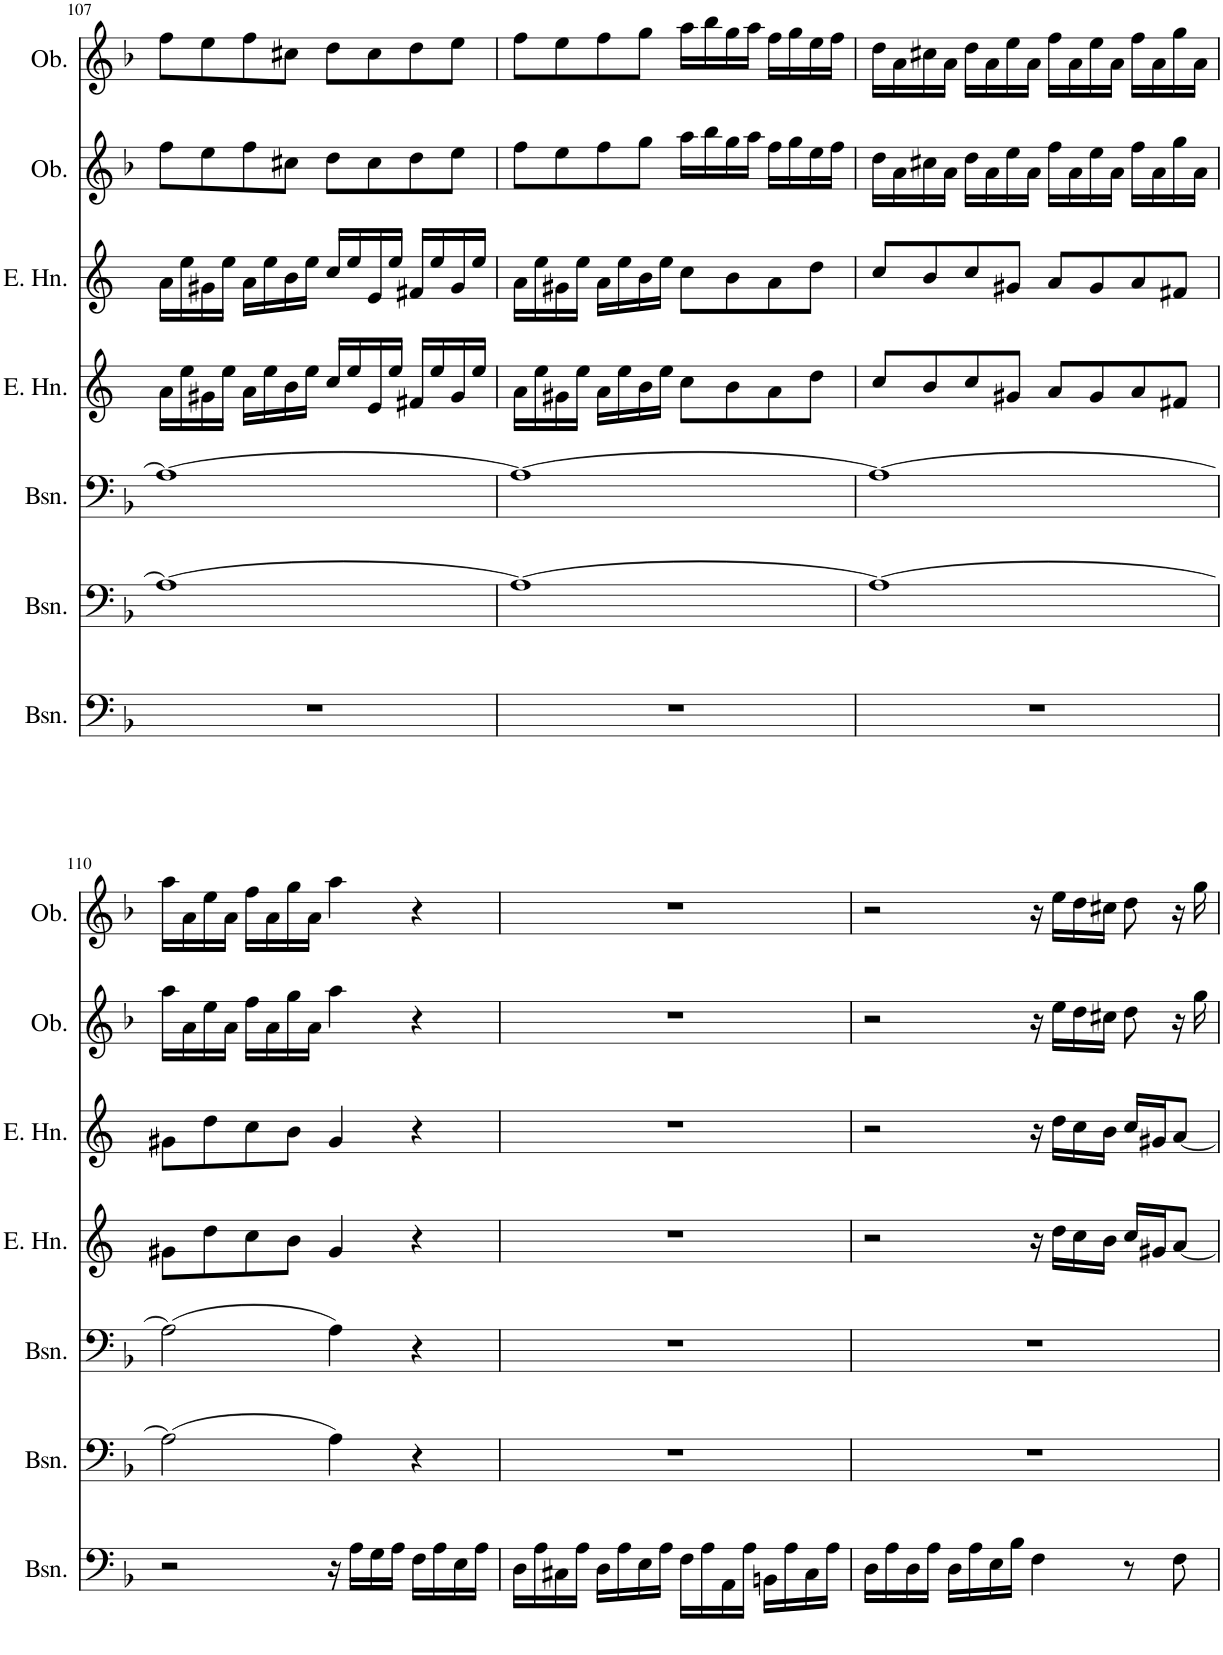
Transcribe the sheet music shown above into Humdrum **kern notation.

**kern	**kern	**kern	**kern	**kern	**kern	**kern
*part7	*part6	*part5	*part4	*part3	*part2	*part1
*staff7	*staff6	*staff5	*staff4	*staff3	*staff2	*staff1
*I"Bassoon	*I"Bassoon	*I"Bassoon	*I"English Horn	*I"English Horn	*I"Oboe	*I"Oboe
*I'Bsn.	*I'Bsn.	*I'Bsn.	*I'E. Hn.	*I'E. Hn.	*I'Ob.	*I'Ob.
!!LO:PB:g=z
*clefF4	*clefF4	*clefF4	*clefG2	*clefG2	*clefG2	*clefG2
*	*	*	*Trd4c7	*Trd4c7	*	*
*k[b-]	*k[b-]	*k[b-]	*k[]	*k[]	*k[b-]	*k[b-]
*M4/4	*M4/4	*M4/4	*M4/4	*M4/4	*M4/4	*M4/4
*met(c)	*met(c)	*met(c)	*met(c)	*met(c)	*met(c)	*met(c)
=107	=107	=107	=107	=107	=107	=107
1r	1A_	1A_	16a\LL	16a\LL	8ff\L	8ff\L
.	.	.	16ee\	16ee\	.	.
.	.	.	16g#X\	16g#X\	8ee\	8ee\
.	.	.	16ee\JJ	16ee\JJ	.	.
.	.	.	16a\LL	16a\LL	8ff\	8ff\
.	.	.	16ee\	16ee\	.	.
.	.	.	16b\	16b\	8cc#X\J	8cc#X\J
.	.	.	16ee\JJ	16ee\JJ	.	.
.	.	.	16cc/LL	16cc/LL	8dd\L	8dd\L
.	.	.	16ee/	16ee/	.	.
.	.	.	16e/	16e/	8cc#\	8cc#\
.	.	.	16ee/JJ	16ee/JJ	.	.
.	.	.	16f#X/LL	16f#X/LL	8dd\	8dd\
.	.	.	16ee/	16ee/	.	.
.	.	.	16g#/	16g#/	8ee\J	8ee\J
.	.	.	16ee/JJ	16ee/JJ	.	.
=108	=108	=108	=108	=108	=108	=108
1r	1A_	1A_	16a\LL	16a\LL	8ff\L	8ff\L
.	.	.	16ee\	16ee\	.	.
.	.	.	16g#X\	16g#X\	8ee\	8ee\
.	.	.	16ee\JJ	16ee\JJ	.	.
.	.	.	16a\LL	16a\LL	8ff\	8ff\
.	.	.	16ee\	16ee\	.	.
.	.	.	16b\	16b\	8gg\J	8gg\J
.	.	.	16ee\JJ	16ee\JJ	.	.
.	.	.	8cc\L	8cc\L	16aa\LL	16aa\LL
.	.	.	.	.	16bb-\	16bb-\
.	.	.	8b\	8b\	16gg\	16gg\
.	.	.	.	.	16aa\JJ	16aa\JJ
.	.	.	8a\	8a\	16ff\LL	16ff\LL
.	.	.	.	.	16gg\	16gg\
.	.	.	8dd\J	8dd\J	16ee\	16ee\
.	.	.	.	.	16ff\JJ	16ff\JJ
=109	=109	=109	=109	=109	=109	=109
1r	1A_	1A_	8cc/L	8cc/L	16dd\LL	16dd\LL
.	.	.	.	.	16a\	16a\
.	.	.	8b/	8b/	16cc#X\	16cc#X\
.	.	.	.	.	16a\JJ	16a\JJ
.	.	.	8cc/	8cc/	16dd\LL	16dd\LL
.	.	.	.	.	16a\	16a\
.	.	.	8g#X/J	8g#X/J	16ee\	16ee\
.	.	.	.	.	16a\JJ	16a\JJ
.	.	.	8a/L	8a/L	16ff\LL	16ff\LL
.	.	.	.	.	16a\	16a\
.	.	.	8g#/	8g#/	16ee\	16ee\
.	.	.	.	.	16a\JJ	16a\JJ
.	.	.	8a/	8a/	16ff\LL	16ff\LL
.	.	.	.	.	16a\	16a\
.	.	.	8f#X/J	8f#X/J	16gg\	16gg\
.	.	.	.	.	16a\JJ	16a\JJ
!!LO:LB:g=z
=110	=110	=110	=110	=110	=110	=110
2r	(2A\]	(2A\]	8g#X\L	8g#X\L	16aa\LL	16aa\LL
.	.	.	.	.	16a\	16a\
.	.	.	8dd\	8dd\	16ee\	16ee\
.	.	.	.	.	16a\JJ	16a\JJ
.	.	.	8cc\	8cc\	16ff\LL	16ff\LL
.	.	.	.	.	16a\	16a\
.	.	.	8b\J	8b\J	16gg\	16gg\
.	.	.	.	.	16a\JJ	16a\JJ
16r	4A\)	4A\)	4g#/	4g#/	4aa\	4aa\
16A\LL	.	.	.	.	.	.
16G\	.	.	.	.	.	.
16A\JJ	.	.	.	.	.	.
16F\LL	4r	4r	4r	4r	4r	4r
16A\	.	.	.	.	.	.
16E\	.	.	.	.	.	.
16A\JJ	.	.	.	.	.	.
=111	=111	=111	=111	=111	=111	=111
16D\LL	1r	1r	1r	1r	1r	1r
16A\	.	.	.	.	.	.
16C#X\	.	.	.	.	.	.
16A\JJ	.	.	.	.	.	.
16D\LL	.	.	.	.	.	.
16A\	.	.	.	.	.	.
16E\	.	.	.	.	.	.
16A\JJ	.	.	.	.	.	.
16F\LL	.	.	.	.	.	.
16A\	.	.	.	.	.	.
16AA\	.	.	.	.	.	.
16A\JJ	.	.	.	.	.	.
16BBn\LL	.	.	.	.	.	.
16A\	.	.	.	.	.	.
16C#\	.	.	.	.	.	.
16A\JJ	.	.	.	.	.	.
=112	=112	=112	=112	=112	=112	=112
16D\LL	1r	1r	2r	2r	2r	2r
16A\	.	.	.	.	.	.
16D\	.	.	.	.	.	.
16A\JJ	.	.	.	.	.	.
16D\LL	.	.	.	.	.	.
16A\	.	.	.	.	.	.
16E\	.	.	.	.	.	.
16B-\JJ	.	.	.	.	.	.
4F\	.	.	16r	16r	16r	16r
.	.	.	16dd\LL	16dd\LL	16ee\LL	16ee\LL
.	.	.	16cc\	16cc\	16dd\	16dd\
.	.	.	16b\JJ	16b\JJ	16cc#X\JJ	16cc#X\JJ
8r	.	.	16cc/LL	16cc/LL	8dd\	8dd\
.	.	.	16g#X/J	16g#X/J	.	.
8F\	.	.	[8a/J	[8a/J	16r	16r
.	.	.	.	.	16gg\	16gg\
=	=	=	=	=	=	=
*-	*-	*-	*-	*-	*-	*-
